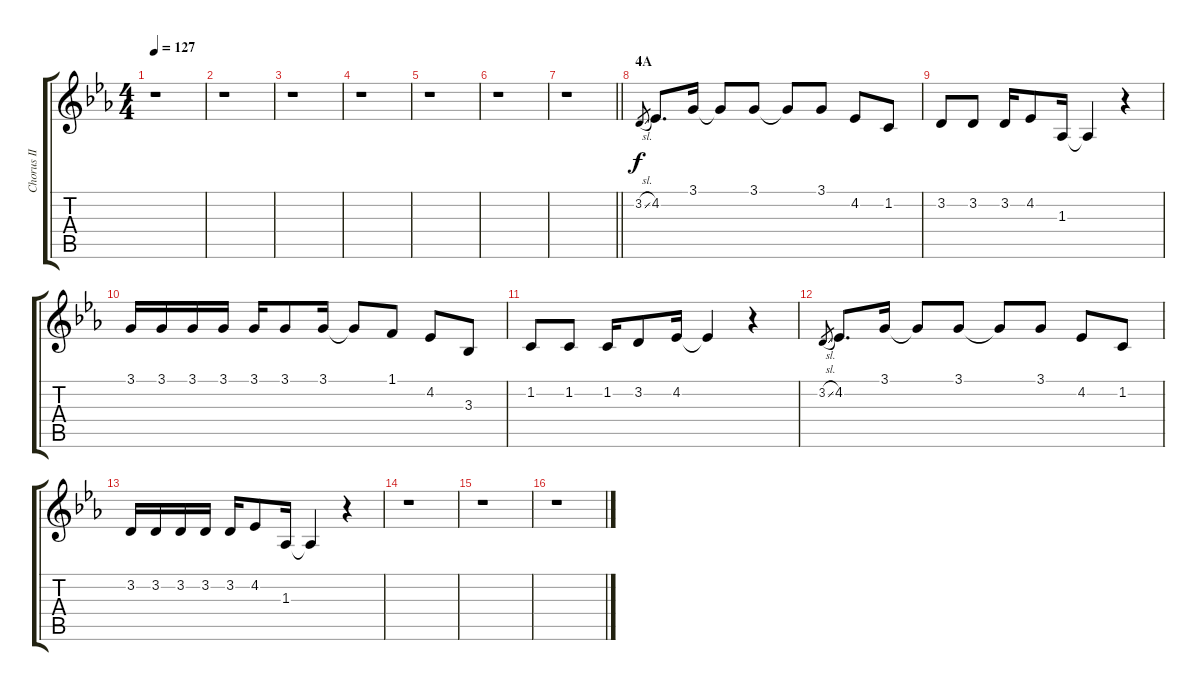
\track ("Chorus II" "Chorus II") {instrument voiceoohs}
\staff {score tabs}
\tuning (E4 B3 G3 D3 A2 E2) {hide}
\ts (4 4)
\tempo 127
\clef g2
\ks eb
r.1{dy f} |
r.1 |
r.1 |
r.1 |
r.1 |
r.1 |
\barLineRight lightlight
r.1 |
\section ("" "4A")
3.2{sl}.8{gr} 4.2.8{d} 3.1.16 3.1{t}.8 3.1.8 3.1{t}.8 3.1.8 4.2.8 1.2.8 |
3.2.8 3.2.8 3.2.16 4.2.8 1.3.16 1.3{t}.4 r.4 |
3.1.16 3.1.16 3.1.16 3.1.16 3.1.16 3.1.8 3.1.16 3.1{t}.8 1.1.8 4.2.8 3.3.8 |
1.2.8 1.2.8 1.2.16 3.2.8 4.2.16 4.2{t}.4 r.4 |
3.2{sl}.8{gr} 4.2.8{d} 3.1.16 3.1{t}.8 3.1.8 3.1{t}.8 3.1.8 4.2.8 1.2.8 |
3.2.16 3.2.16 3.2.16 3.2.16 3.2.16 4.2.8 1.3.16 1.3{t}.4 r.4 |
r.1 |
r.1 |
r.1
